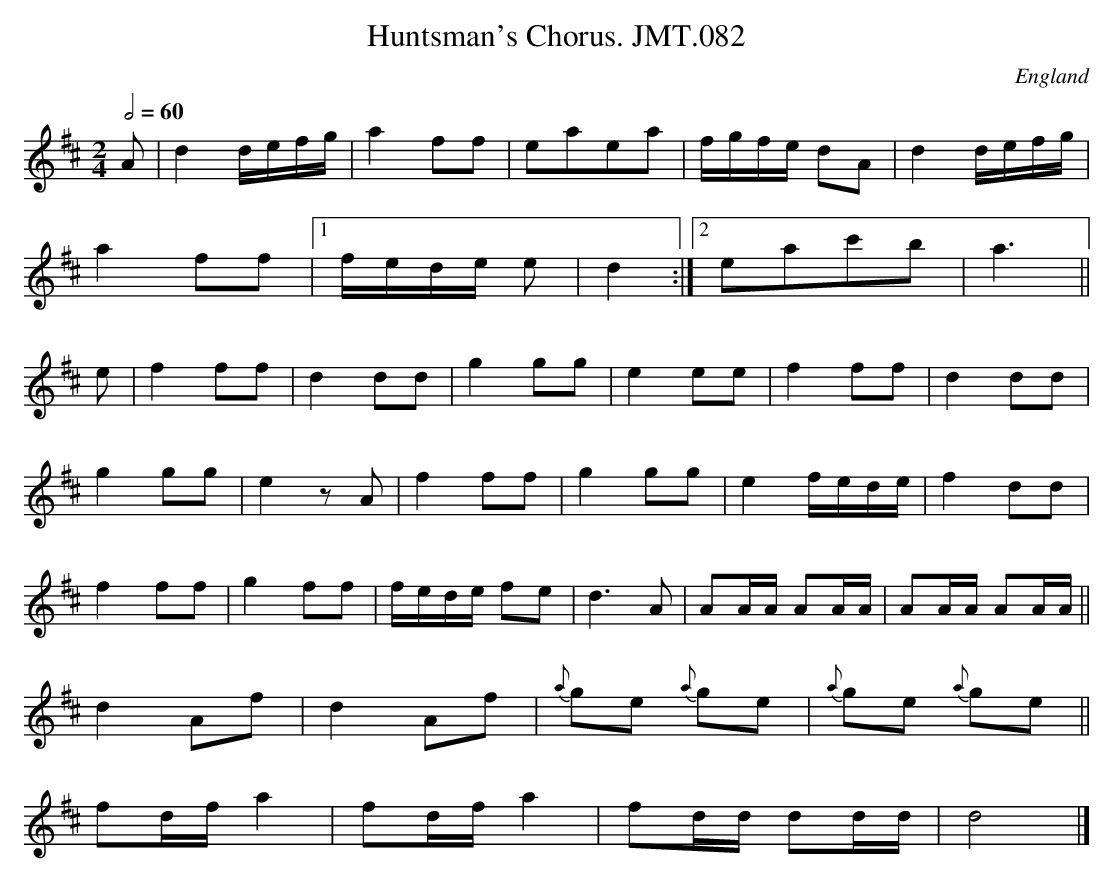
X:1
T:Huntsman's Chorus. JMT.082
L:1/8
M:2/4
O:England
Q:1/2=60
K:D
A|d2d/e/f/g/|a2ff|eaea|f/g/f/e/ dA|d2d/e/f/g/|!
a2ff|1 f/e/d/e/ e|d2:|2eac'b|a3||!
e|f2ff|d2dd|g2gg|e2ee|f2ff|d2dd|!
g2gg|e2zA|f2ff|g2gg|e2f/e/d/e/|f2dd|!
f2ff|g2ff|f/e/d/e/ fe|d3A|AA/A/ AA/A/|AA/A/ AA/A/||!
d2Af|d2Af|{a}ge {a}ge|{a}ge {a}ge||!
fd/f/ a2|fd/f/ a2|fd/d/ dd/d/|d4|]
